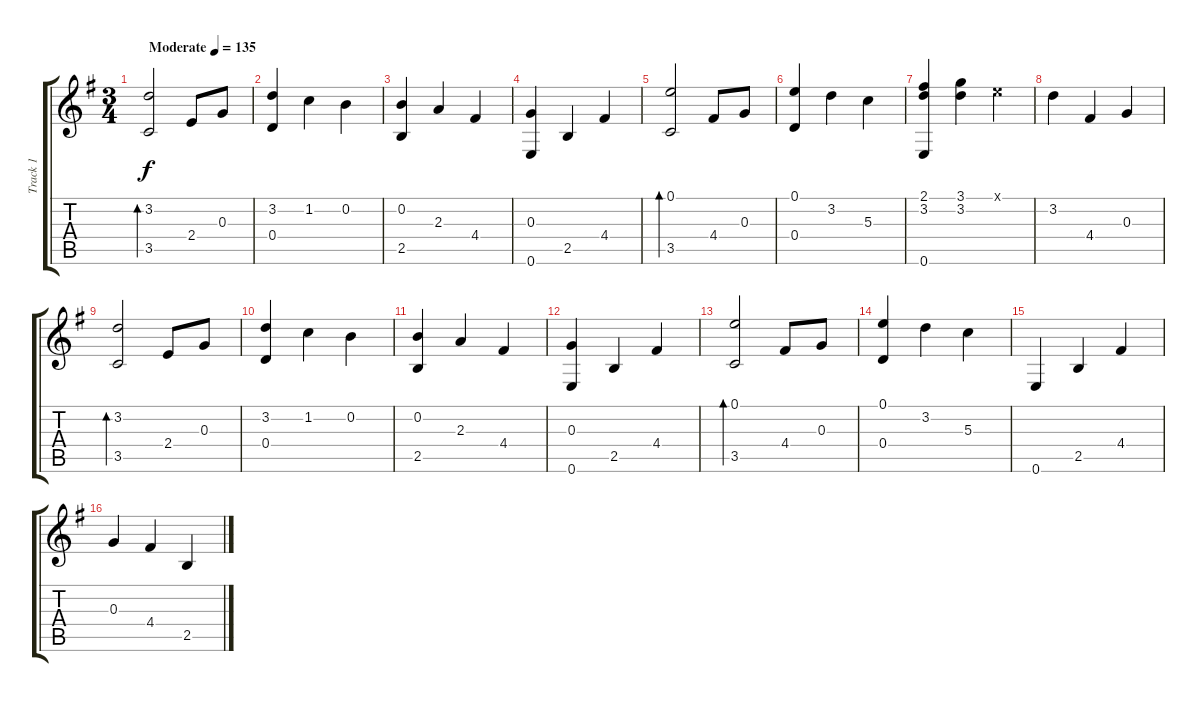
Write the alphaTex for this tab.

\track ("Track 1" "Track 1") {instrument acousticguitarsteel}
\staff {score tabs}
\tuning (E4 B3 G3 D3 A2 E2) {hide}
\ts (3 4)
\tempo (135 "Moderate")
\clef g2
\ks g
(3.2 3.5).2{bd 120 dy f instrument acousticguitarsteel} 2.4.8 0.3.8 |
(3.2 0.4).4 1.2.4 0.2.4 |
(0.2 2.5).4 2.3.4 4.4.4 |
(0.3 0.6).4 2.5.4 4.4.4 |
(0.1 3.5).2{bd 120} 4.4.8 0.3.8 |
(0.1 0.4).4 3.2.4 5.3.4 |
(2.1 3.2 0.6).4 (3.1 3.2).4 0.1{x}.4 |
3.2.4 4.4.4 0.3.4 |
(3.2 3.5).2{bd 120} 2.4.8 0.3.8 |
(3.2 0.4).4 1.2.4 0.2.4 |
(0.2 2.5).4 2.3.4 4.4.4 |
(0.3 0.6).4 2.5.4 4.4.4 |
(0.1 3.5).2{bd 120} 4.4.8 0.3.8 |
(0.1 0.4).4 3.2.4 5.3.4 |
0.6.4 2.5.4 4.4.4 |
0.3.4 4.4.4 2.5.4
